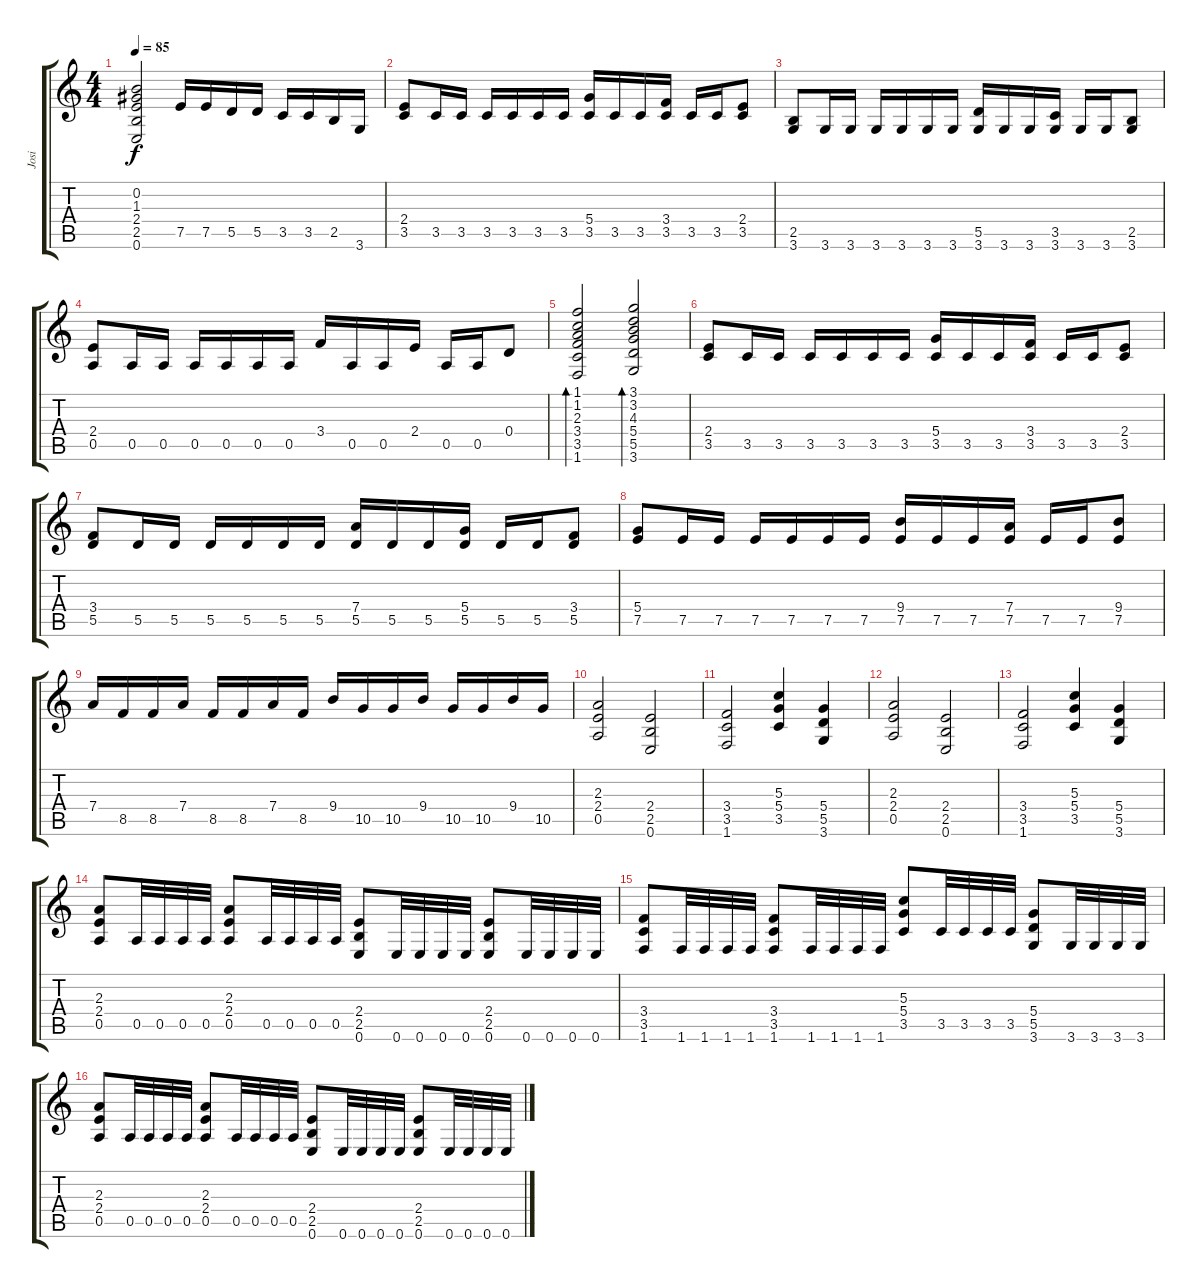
\track ("Josi" "Josi") {instrument distortionguitar}
\staff {score tabs}
\tuning (E4 B3 G3 D3 A2 E2) {hide}
\ts (4 4)
\tempo 85
\clef g2
\ks c
(0.2 1.3 2.4 2.5 0.6).2{dy f} 7.5.16 7.5.16 5.5.16 5.5.16 3.5.16 3.5.16 2.5.16 3.6.16 |
(2.4 3.5).8 3.5.16 3.5.16 3.5.16 3.5.16 3.5.16 3.5.16 (5.4 3.5).16 3.5.16 3.5.16 (3.4 3.5).16 3.5.16 3.5.16 (2.4 3.5).8 |
(2.5 3.6).8 3.6.16 3.6.16 3.6.16 3.6.16 3.6.16 3.6.16 (5.5 3.6).16 3.6.16 3.6.16 (3.5 3.6).16 3.6.16 3.6.16 (2.5 3.6).8 |
(2.4 0.5).8 0.5.16 0.5.16 0.5.16 0.5.16 0.5.16 0.5.16 3.4.16 0.5.16 0.5.16 2.4.16 0.5.16 0.5.16 0.4.8 |
(1.1 1.2 2.3 3.4 3.5 1.6).2{bd 480} (3.1 3.2 4.3 5.4 5.5 3.6).2{bd 480} |
(2.4 3.5).8 3.5.16 3.5.16 3.5.16 3.5.16 3.5.16 3.5.16 (5.4 3.5).16 3.5.16 3.5.16 (3.4 3.5).16 3.5.16 3.5.16 (2.4 3.5).8 |
(3.4 5.5).8 5.5.16 5.5.16 5.5.16 5.5.16 5.5.16 5.5.16 (7.4 5.5).16 5.5.16 5.5.16 (5.4 5.5).16 5.5.16 5.5.16 (3.4 5.5).8 |
(5.4 7.5).8 7.5.16 7.5.16 7.5.16 7.5.16 7.5.16 7.5.16 (9.4 7.5).16 7.5.16 7.5.16 (7.4 7.5).16 7.5.16 7.5.16 (9.4 7.5).8 |
7.4.16 8.5.16 8.5.16 7.4.16 8.5.16 8.5.16 7.4.16 8.5.16 9.4.16 10.5.16 10.5.16 9.4.16 10.5.16 10.5.16 9.4.16 10.5.16 |
(2.3 2.4 0.5).2 (2.4 2.5 0.6).2 |
(3.4 3.5 1.6).2 (5.3 5.4 3.5).4 (5.4 5.5 3.6).4 |
(2.3 2.4 0.5).2 (2.4 2.5 0.6).2 |
(3.4 3.5 1.6).2 (5.3 5.4 3.5).4 (5.4 5.5 3.6).4 |
(2.3 2.4 0.5).8 0.5.32 0.5.32 0.5.32 0.5.32 (2.3 2.4 0.5).8 0.5.32 0.5.32 0.5.32 0.5.32 (2.4 2.5 0.6).8 0.6.32 0.6.32 0.6.32 0.6.32 (2.4 2.5 0.6).8 0.6.32 0.6.32 0.6.32 0.6.32 |
(3.4 3.5 1.6).8 1.6.32 1.6.32 1.6.32 1.6.32 (3.4 3.5 1.6).8 1.6.32 1.6.32 1.6.32 1.6.32 (5.3 5.4 3.5).8 3.5.32 3.5.32 3.5.32 3.5.32 (5.4 5.5 3.6).8 3.6.32 3.6.32 3.6.32 3.6.32 |
(2.3 2.4 0.5).8 0.5.32 0.5.32 0.5.32 0.5.32 (2.3 2.4 0.5).8 0.5.32 0.5.32 0.5.32 0.5.32 (2.4 2.5 0.6).8 0.6.32 0.6.32 0.6.32 0.6.32 (2.4 2.5 0.6).8 0.6.32 0.6.32 0.6.32 0.6.32
